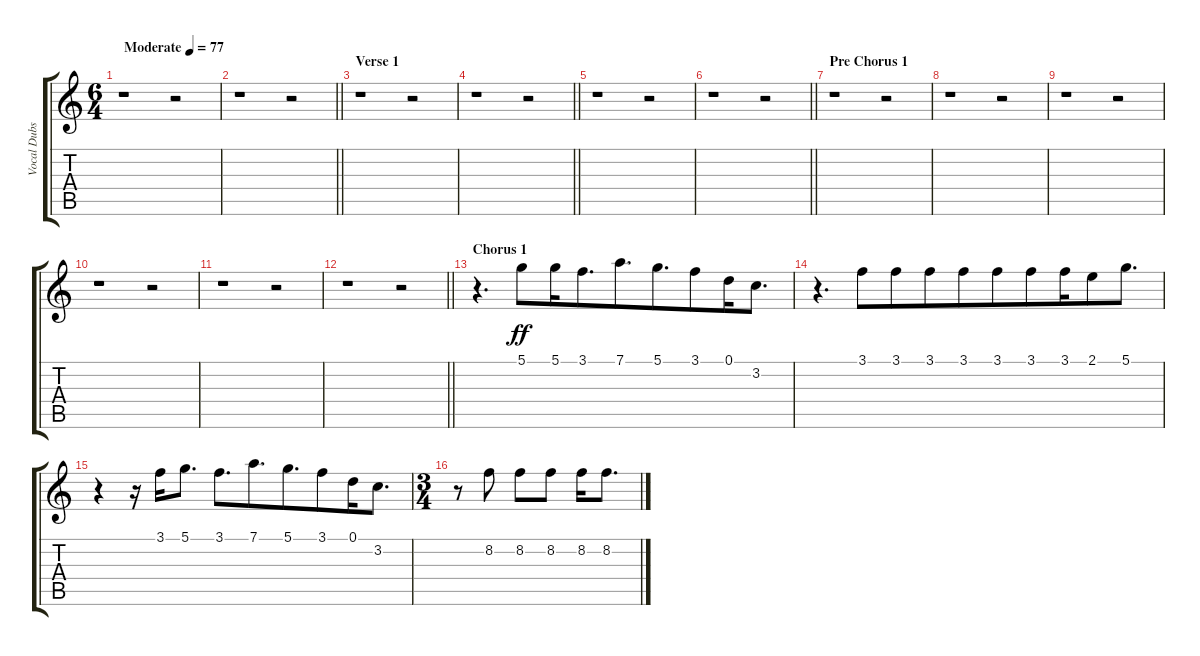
\track ("Vocal Dubs" "Vocal Dubs") {instrument electricguitarjazz}
\staff {score tabs}
\tuning (D4 A3 G3 D3 A2 D2) {hide}
\ts (6 4)
\tempo (77 "Moderate")
\clef g2
\ks c
r.1{dy ff instrument electricguitarjazz} r.2 |
\barLineRight lightlight
r.1 r.2 |
\section ("" "Verse 1")
r.1{beam merge} r.2 |
\barLineRight lightlight
r.1 r.2 |
r.1{beam merge} r.2 |
\barLineRight lightlight
r.1 r.2 |
\section ("" "Pre Chorus 1")
r.1{beam merge} r.2 |
r.1{beam merge} r.2 |
r.1{beam merge} r.2 |
r.1 r.2 |
r.1 r.2 |
\barLineRight lightlight
r.1{beam merge} r.2 |
\section ("" "Chorus 1")
r.4{d} 5.1.8{beam merge} 5.1.16 3.1.8{d beam merge} 7.1.8{d} 5.1.8{d beam merge} 3.1.8{beam merge} 0.1.16{beam merge} 3.2.8{d} |
r.4{d} 3.1.8{beam merge} 3.1.8 3.1.8{beam merge} 3.1.8 3.1.8{beam merge} 3.1.8{beam merge} 3.1.16{beam merge} 2.1.8{beam merge} 5.1.8{d} |
r.4 r.16 3.1.16 5.1.8{d} 3.1.8{d beam merge} 7.1.8{d} 5.1.8{d beam merge} 3.1.8{beam merge} 0.1.16{beam merge} 3.2.8{d} |
\ts (3 4)
r.8{beam merge} 8.2.8 8.2.8{beam merge} 8.2.8 8.2.16{beam merge} 8.2{sl}.8{d}
